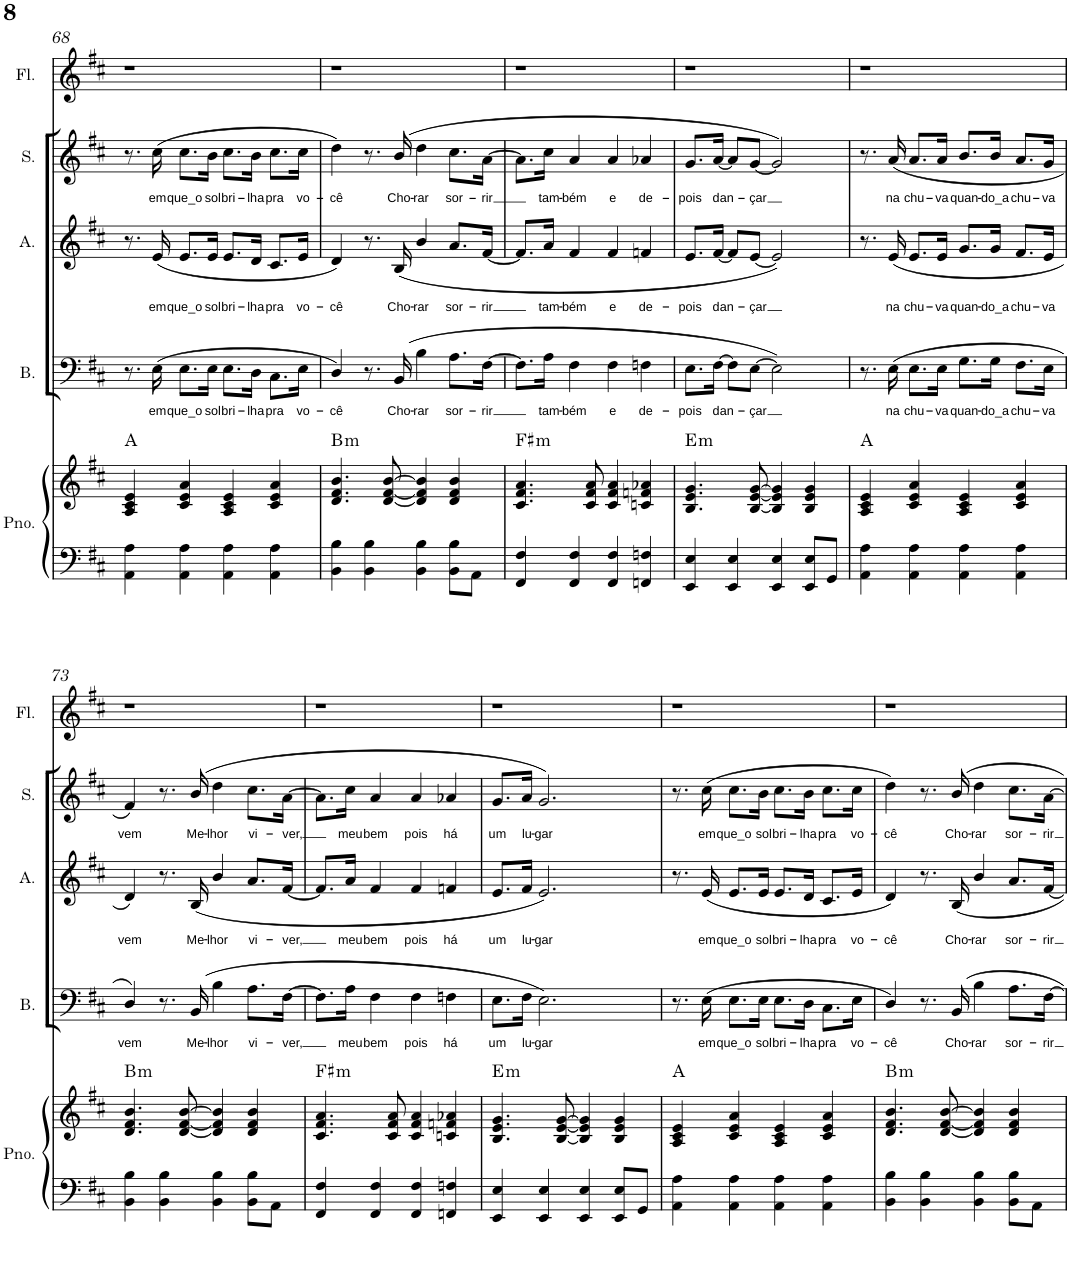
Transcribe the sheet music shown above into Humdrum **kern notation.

**kern	**kern	**harte	**kern	**text	**kern	**text	**kern	**text	**kern
*part5	*part5	*part5	*part4	*part4	*part3	*part3	*part2	*part2	*part1
*staff6	*staff5	*	*staff4	*staff4	*staff3	*staff3	*staff2	*staff2	*staff1
*I"Piano	*	*	*I"Barítono	*	*I"Alto	*	*I"Soprano	*	*I"Flute
*I'Pno.	*	*	*I'B.	*	*I'A.	*	*I'S.	*	*I'Fl.
!!LO:PB:g=z
*clefF4	*clefG2	*	*clefF4	*	*clefG2	*	*clefG2	*	*clefG2
*k[f#c#]	*k[f#c#]	*	*k[f#c#]	*	*k[f#c#]	*	*k[f#c#]	*	*k[f#c#]
*D:	*D:	*	*D:	*	*D:	*	*D:	*	*D:
*M4/4	*M4/4	*	*M4/4	*	*M4/4	*	*M4/4	*	*M4/4
=68	=68	=68	=68	=68	=68	=68	=68	=68	=68
4AA\ 4A\	4A/ 4c#/ 4e/	A:maj	8.r	.	8.r	.	8.r	.	1r
!	!	!	!	!LO:LY:b	!	!LO:LY:b	!	!LO:LY:b	!
.	.	.	(16E\	em	(16e/	em	(16cc#\	em	.
!	!	!	!	!LO:LY:b	!	!LO:LY:b	!	!LO:LY:b	!
4AA\ 4A\	4c#/ 4e/ 4a/	.	8.E\L	que_o	8.e/L	que_o	8.cc#\L	que_o	.
!	!	!	!	!LO:LY:b	!	!LO:LY:b	!	!LO:LY:b	!
.	.	.	16E\Jk	sol	16e/Jk	sol	16b\Jk	sol	.
!	!	!	!	!LO:LY:b	!	!LO:LY:b	!	!LO:LY:b	!
4AA\ 4A\	4A/ 4c#/ 4e/	.	8.E\L	bri-	8.e/L	bri-	8.cc#\L	bri-	.
!	!	!	!	!LO:LY:b	!	!LO:LY:b	!	!LO:LY:b	!
.	.	.	16D\Jk	-lha	16d/Jk	-lha	16b\Jk	-lha	.
!	!	!	!	!LO:LY:b	!	!LO:LY:b	!	!LO:LY:b	!
4AA\ 4A\	4c#/ 4e/ 4a/	.	8.C#\L	pra	8.c#/L	pra	8.cc#\L	pra	.
!	!	!	!	!LO:LY:b	!	!LO:LY:b	!	!LO:LY:b	!
.	.	.	16E\Jk	vo-	16e/Jk	vo-	16cc#\Jk	vo-	.
=69	=69	=69	=69	=69	=69	=69	=69	=69	=69
!	!	!LO:H:kt=m	!	!LO:LY:b	!	!LO:LY:b	!	!LO:LY:b	!
4BB\ 4B\	4.d/ 4.f#/ 4.b/	B:min	4D/)	-cê	4d/)	-cê	4dd\)	-cê	1r
4BB\ 4B\	.	.	8.r	.	8.r	.	8.r	.	.
.	[<8d/ [<8f#/ [>8b/	.	.	.	.	.	.	.	.
!	!	!	!	!LO:LY:b	!	!LO:LY:b	!	!LO:LY:b	!
.	.	.	(16BB/	Cho-	(16B/	Cho-	(16b/	Cho-	.
!	!	!	!	!LO:LY:b	!	!LO:LY:b	!	!LO:LY:b	!
4BB\ 4B\	4d/] 4f#/] 4b/]	.	4B\	-rar	4b/	-rar	4dd\	-rar	.
!	!	!	!	!LO:LY:b	!	!LO:LY:b	!	!LO:LY:b	!
8BB\ 8B\L	4d/ 4f#/ 4b/	.	8.A\L	sor-	8.a/L	sor-	8.cc#\L	sor-	.
8AA\J	.	.	.	.	.	.	.	.	.
!	!	!	!	!LO:LY:b	!	!LO:LY:b	!	!LO:LY:b	!
.	.	.	[>16F#\Jk	-rir	[<16f#/Jk	-rir	[>16a\Jk	-rir	.
=70	=70	=70	=70	=70	=70	=70	=70	=70	=70
!	!	!LO:H:kt=m	!	!	!	!	!	!	!
4FF#/ 4F#/	4.c#/ 4.f#/ 4.a/	F#:min	8.F#\L]	.	8.f#/L]	.	8.a\L]	.	1r
!	!	!	!	!LO:LY:b	!	!LO:LY:b	!	!LO:LY:b	!
.	.	.	16A\Jk	tam-	16a/Jk	tam-	16cc#\Jk	tam-	.
!	!	!	!	!LO:LY:b	!	!LO:LY:b	!	!LO:LY:b	!
4FF#/ 4F#/	.	.	4F#\	-bém	4f#/	-bém	4a/	-bém	.
.	8c#/ 8f#/ 8a/	.	.	.	.	.	.	.	.
!	!	!	!	!LO:LY:b	!	!LO:LY:b	!	!LO:LY:b	!
4FF#/ 4F#/	4c#/ 4f#/ 4a/	.	4F#\	e	4f#/	e	4a/	e	.
!	!	!	!	!LO:LY:b	!	!LO:LY:b	!	!LO:LY:b	!
4FFn/ 4Fn/	4cn/ 4fn/ 4a-X/	.	4Fn\	de-	4fn/	de-	4a-X/	de-	.
=71	=71	=71	=71	=71	=71	=71	=71	=71	=71
!	!	!LO:H:kt=m	!	!LO:LY:b	!	!LO:LY:b	!	!LO:LY:b	!
4EE/ 4E/	4.B/ 4.e/ 4.g/	E:min	8.E\L	-pois	8.e/L	-pois	8.g/L	-pois	1r
!	!	!	!	!LO:LY:b	!	!LO:LY:b	!	!LO:LY:b	!
.	.	.	[>16F#\Jk	dan-	[<16f#/Jk	dan-	[<16a/Jk	dan-	.
4EE/ 4E/	.	.	8F#\L]	.	8f#/L]	.	8a/L]	.	.
!	!	!	!	!LO:LY:b	!	!LO:LY:b	!	!LO:LY:b	!
.	[<8B/ [<8e/ [>8g/	.	[>8E\J	-çar	[<8e/J	-çar	[<8g/J	-çar	.
4EE/ 4E/	4B/] 4e/] 4g/]	.	2E\])	.	2e/])	.	2g/])	.	.
8EE/ 8E/L	4B/ 4e/ 4g/	.	.	.	.	.	.	.	.
8GG/J	.	.	.	.	.	.	.	.	.
=72	=72	=72	=72	=72	=72	=72	=72	=72	=72
4AA\ 4A\	4A/ 4c#/ 4e/	A:maj	8.r	.	8.r	.	8.r	.	1r
!	!	!	!	!LO:LY:b	!	!LO:LY:b	!	!LO:LY:b	!
.	.	.	(16E\	na	(16e/	na	(16a/	na	.
!	!	!	!	!LO:LY:b	!	!LO:LY:b	!	!LO:LY:b	!
4AA\ 4A\	4c#/ 4e/ 4a/	.	8.E\L	chu-	8.e/L	chu-	8.a/L	chu-	.
!	!	!	!	!LO:LY:b	!	!LO:LY:b	!	!LO:LY:b	!
.	.	.	16E\Jk	-va	16e/Jk	-va	16a/Jk	-va	.
!	!	!	!	!LO:LY:b	!	!LO:LY:b	!	!LO:LY:b	!
4AA\ 4A\	4A/ 4c#/ 4e/	.	8.G\L	quan-	8.g/L	quan-	8.b/L	quan-	.
!	!	!	!	!LO:LY:b	!	!LO:LY:b	!	!LO:LY:b	!
.	.	.	16G\Jk	-do_a	16g/Jk	-do_a	16b/Jk	-do_a	.
!	!	!	!	!LO:LY:b	!	!LO:LY:b	!	!LO:LY:b	!
4AA\ 4A\	4c#/ 4e/ 4a/	.	8.F#\L	chu-	8.f#/L	chu-	8.a/L	chu-	.
!	!	!	!	!LO:LY:b	!	!LO:LY:b	!	!LO:LY:b	!
.	.	.	16E\Jk	-va	16e/Jk	-va	16g/Jk	-va	.
!!LO:LB:g=z
=73	=73	=73	=73	=73	=73	=73	=73	=73	=73
!	!	!LO:H:kt=m	!	!LO:LY:b	!	!LO:LY:b	!	!LO:LY:b	!
4BB\ 4B\	4.d/ 4.f#/ 4.b/	B:min	4D/)	vem	4d/)	vem	4f#/)	vem	1r
4BB\ 4B\	.	.	8.r	.	8.r	.	8.r	.	.
.	[<8d/ [<8f#/ [>8b/	.	.	.	.	.	.	.	.
!	!	!	!	!LO:LY:b	!	!LO:LY:b	!	!LO:LY:b	!
.	.	.	(16BB/	Me-	(16B/	Me-	(16b/	Me-	.
!	!	!	!	!LO:LY:b	!	!LO:LY:b	!	!LO:LY:b	!
4BB\ 4B\	4d/] 4f#/] 4b/]	.	4B\	-lhor	4b/	-lhor	4dd\	-lhor	.
!	!	!	!	!LO:LY:b	!	!LO:LY:b	!	!LO:LY:b	!
8BB\ 8B\L	4d/ 4f#/ 4b/	.	8.A\L	vi-	8.a/L	vi-	8.cc#\L	vi-	.
8AA\J	.	.	.	.	.	.	.	.	.
!	!	!	!	!LO:LY:b	!	!LO:LY:b	!	!LO:LY:b	!
.	.	.	[>16F#\Jk	-ver,	[<16f#/Jk	-ver,	[>16a\Jk	-ver,	.
=74	=74	=74	=74	=74	=74	=74	=74	=74	=74
!	!	!LO:H:kt=m	!	!	!	!	!	!	!
4FF#/ 4F#/	4.c#/ 4.f#/ 4.a/	F#:min	8.F#\L]	.	8.f#/L]	.	8.a\L]	.	1r
!	!	!	!	!LO:LY:b	!	!LO:LY:b	!	!LO:LY:b	!
.	.	.	16A\Jk	meu	16a/Jk	meu	16cc#\Jk	meu	.
!	!	!	!	!LO:LY:b	!	!LO:LY:b	!	!LO:LY:b	!
4FF#/ 4F#/	.	.	4F#\	bem	4f#/	bem	4a/	bem	.
.	8c#/ 8f#/ 8a/	.	.	.	.	.	.	.	.
!	!	!	!	!LO:LY:b	!	!LO:LY:b	!	!LO:LY:b	!
4FF#/ 4F#/	4c#/ 4f#/ 4a/	.	4F#\	pois	4f#/	pois	4a/	pois	.
!	!	!	!	!LO:LY:b	!	!LO:LY:b	!	!LO:LY:b	!
4FFn/ 4Fn/	4cn/ 4fn/ 4a-X/	.	4Fn\	há	4fn/	há	4a-X/	há	.
=75	=75	=75	=75	=75	=75	=75	=75	=75	=75
!	!	!LO:H:kt=m	!	!LO:LY:b	!	!LO:LY:b	!	!LO:LY:b	!
4EE/ 4E/	4.B/ 4.e/ 4.g/	E:min	8.E\L	um	8.e/L	um	8.g/L	um	1r
!	!	!	!	!LO:LY:b	!	!LO:LY:b	!	!LO:LY:b	!
.	.	.	16F#\Jk	lu-	16f#/Jk	lu-	16a/Jk	lu-	.
!	!	!	!	!LO:LY:b	!	!LO:LY:b	!	!LO:LY:b	!
4EE/ 4E/	.	.	2.E\)	-gar	2.e/)	-gar	2.g/)	-gar	.
.	[<8B/ [<8e/ [>8g/	.	.	.	.	.	.	.	.
4EE/ 4E/	4B/] 4e/] 4g/]	.	.	.	.	.	.	.	.
8EE/ 8E/L	4B/ 4e/ 4g/	.	.	.	.	.	.	.	.
8GG/J	.	.	.	.	.	.	.	.	.
=76	=76	=76	=76	=76	=76	=76	=76	=76	=76
4AA\ 4A\	4A/ 4c#/ 4e/	A:maj	8.r	.	8.r	.	8.r	.	1r
!	!	!	!	!LO:LY:b	!	!LO:LY:b	!	!LO:LY:b	!
.	.	.	(16E\	em	(16e/	em	(16cc#\	em	.
!	!	!	!	!LO:LY:b	!	!LO:LY:b	!	!LO:LY:b	!
4AA\ 4A\	4c#/ 4e/ 4a/	.	8.E\L	que_o	8.e/L	que_o	8.cc#\L	que_o	.
!	!	!	!	!LO:LY:b	!	!LO:LY:b	!	!LO:LY:b	!
.	.	.	16E\Jk	sol	16e/Jk	sol	16b\Jk	sol	.
!	!	!	!	!LO:LY:b	!	!LO:LY:b	!	!LO:LY:b	!
4AA\ 4A\	4A/ 4c#/ 4e/	.	8.E\L	bri-	8.e/L	bri-	8.cc#\L	bri-	.
!	!	!	!	!LO:LY:b	!	!LO:LY:b	!	!LO:LY:b	!
.	.	.	16D\Jk	-lha	16d/Jk	-lha	16b\Jk	-lha	.
!	!	!	!	!LO:LY:b	!	!LO:LY:b	!	!LO:LY:b	!
4AA\ 4A\	4c#/ 4e/ 4a/	.	8.C#\L	pra	8.c#/L	pra	8.cc#\L	pra	.
!	!	!	!	!LO:LY:b	!	!LO:LY:b	!	!LO:LY:b	!
.	.	.	16E\Jk	vo-	16e/Jk	vo-	16cc#\Jk	vo-	.
=77	=77	=77	=77	=77	=77	=77	=77	=77	=77
!	!	!LO:H:kt=m	!	!LO:LY:b	!	!LO:LY:b	!	!LO:LY:b	!
4BB\ 4B\	4.d/ 4.f#/ 4.b/	B:min	4D/)	-cê	4d/)	-cê	4dd\)	-cê	1r
4BB\ 4B\	.	.	8.r	.	8.r	.	8.r	.	.
.	[<8d/ [<8f#/ [>8b/	.	.	.	.	.	.	.	.
!	!	!	!	!LO:LY:b	!	!LO:LY:b	!	!LO:LY:b	!
.	.	.	16BB/	Cho-	16B/	Cho-	16b/	Cho-	.
!	!	!	!	!LO:LY:b	!	!LO:LY:b	!	!LO:LY:b	!
4BB\ 4B\	4d/] 4f#/] 4b/]	.	4B\	-rar	4b/	-rar	4dd\	-rar	.
!	!	!	!	!LO:LY:b	!	!LO:LY:b	!	!LO:LY:b	!
8BB\ 8B\L	4d/ 4f#/ 4b/	.	8.A\L	sor-	8.a/L	sor-	8.cc#\L	sor-	.
8AA\J	.	.	.	.	.	.	.	.	.
!	!	!	!	!LO:LY:b	!	!LO:LY:b	!	!LO:LY:b	!
.	.	.	[>16F#\Jk	-rir	[<16f#/Jk	-rir	[>16a\Jk	-rir	.
=	=	=	=	=	=	=	=	=	=
*-	*-	*-	*-	*-	*-	*-	*-	*-	*-
